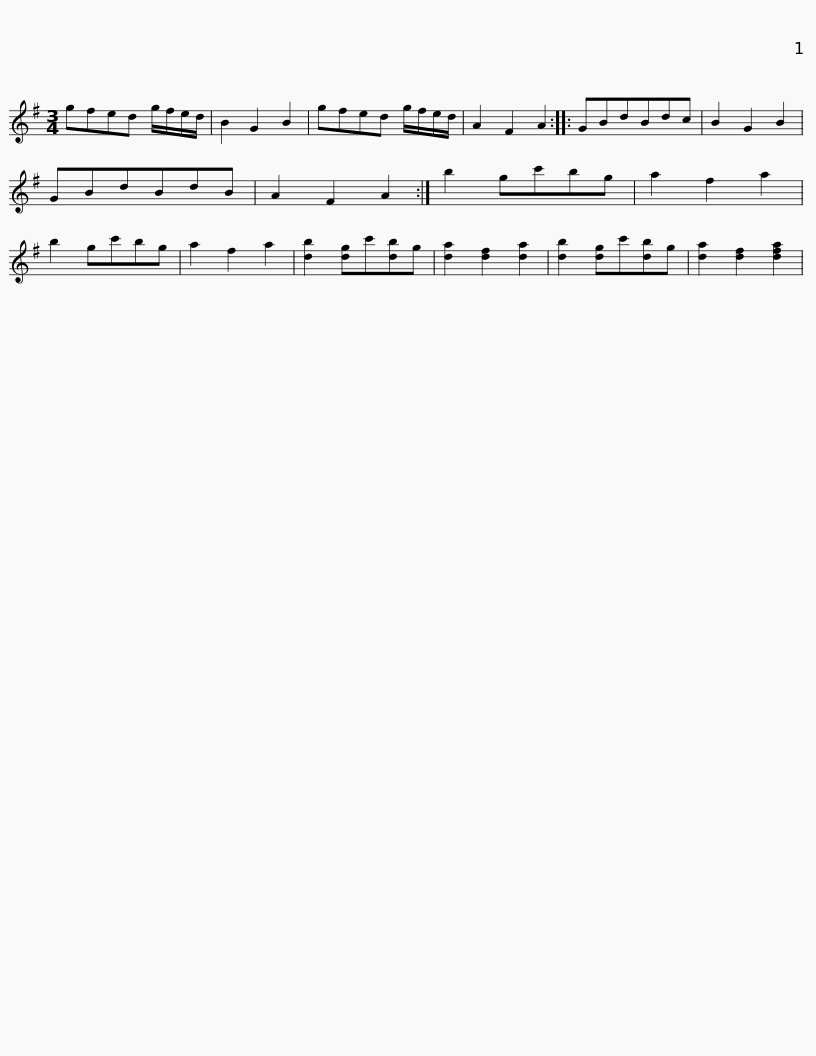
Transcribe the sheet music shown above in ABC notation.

X:1
L:1/8
M:3/4
I:linebreak $
K:G
V:1 treble
V:1
 gfed g/f/e/d/ | B2 G2 B2 | gfed g/f/e/d/ | A2 F2 A2 :: GBdBdc | %5
 B2 G2 B2 | GBdBdB | A2 F2 A2 :|$ b2 gc'bg | a2 f2 a2 | %10
 b2 gc'bg | a2 f2 a2 | [db]2 [dg]c'[db]g | [da]2 [df]2 [da]2 | [db]2 [dg]c'[db]g | %15
 [da]2 [df]2 [dfa]2 | %16
